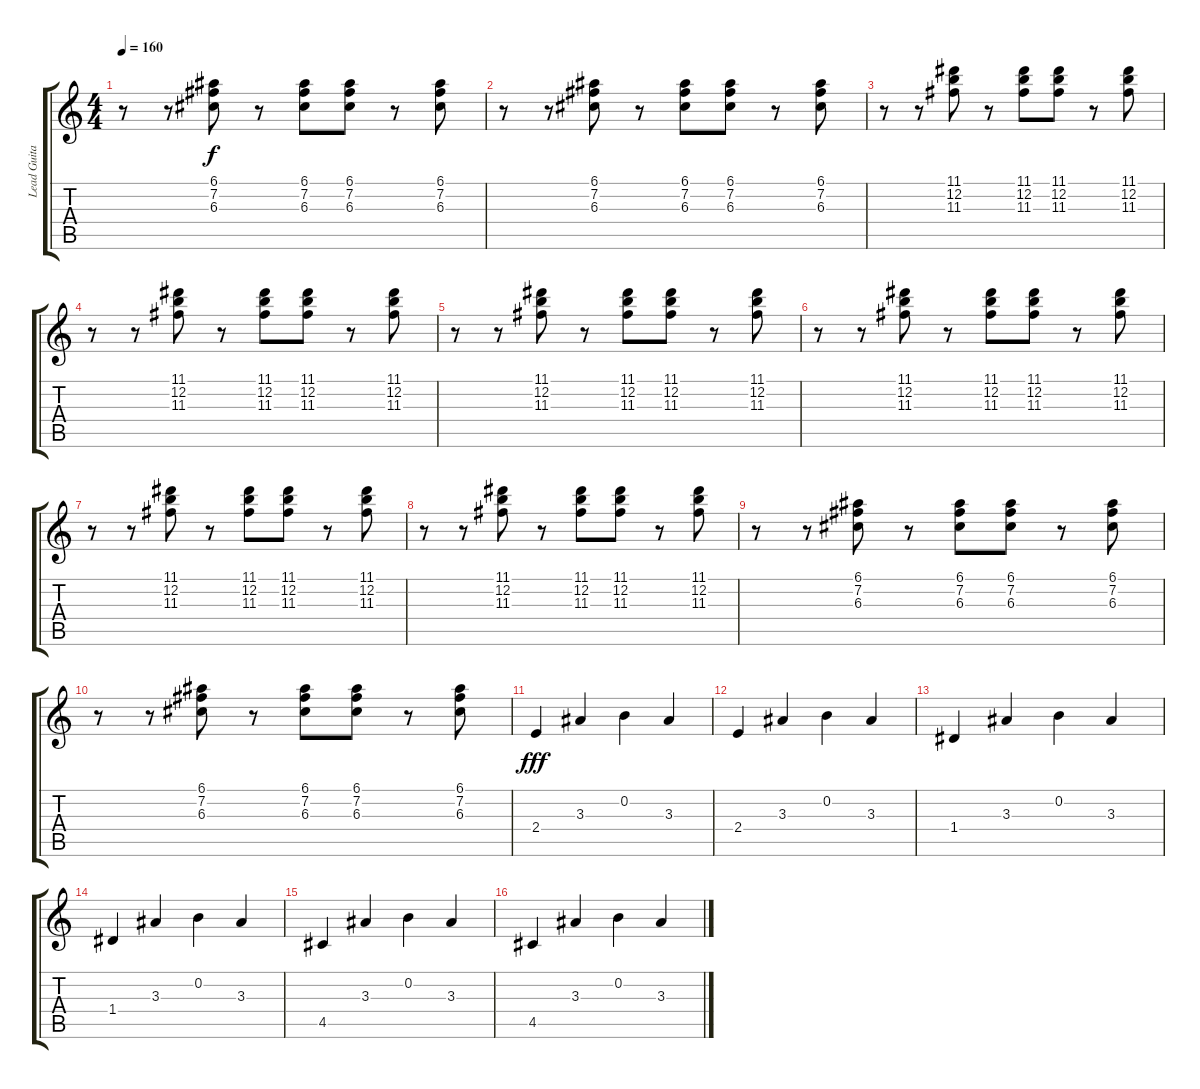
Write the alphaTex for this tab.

\track ("Lead Guitar" "Lead Guita") {instrument electricguitarmuted}
\staff {score tabs}
\tuning (E4 B3 G3 D3 A2 E2) {hide}
\ts (4 4)
\tempo 160
\clef g2
\ks c
r.8{dy f} r.8 (6.1 7.2 6.3).8 r.8 (6.1 7.2 6.3).8 (6.1 7.2 6.3).8 r.8 (6.1 7.2 6.3).8 |
r.8 r.8 (6.1 7.2 6.3).8 r.8 (6.1 7.2 6.3).8 (6.1 7.2 6.3).8 r.8 (6.1 7.2 6.3).8 |
r.8 r.8 (11.1 12.2 11.3).8 r.8 (11.1 12.2 11.3).8 (11.1 12.2 11.3).8 r.8 (11.1 12.2 11.3).8 |
r.8 r.8 (11.1 12.2 11.3).8 r.8 (11.1 12.2 11.3).8 (11.1 12.2 11.3).8 r.8 (11.1 12.2 11.3).8 |
r.8 r.8 (11.1 12.2 11.3).8 r.8 (11.1 12.2 11.3).8 (11.1 12.2 11.3).8 r.8 (11.1 12.2 11.3).8 |
r.8 r.8 (11.1 12.2 11.3).8 r.8 (11.1 12.2 11.3).8 (11.1 12.2 11.3).8 r.8 (11.1 12.2 11.3).8 |
r.8 r.8 (11.1 12.2 11.3).8 r.8 (11.1 12.2 11.3).8 (11.1 12.2 11.3).8 r.8 (11.1 12.2 11.3).8 |
r.8 r.8 (11.1 12.2 11.3).8 r.8 (11.1 12.2 11.3).8 (11.1 12.2 11.3).8 r.8 (11.1 12.2 11.3).8 |
r.8 r.8 (6.1 7.2 6.3).8 r.8 (6.1 7.2 6.3).8 (6.1 7.2 6.3).8 r.8 (6.1 7.2 6.3).8 |
r.8 r.8 (6.1 7.2 6.3).8 r.8 (6.1 7.2 6.3).8 (6.1 7.2 6.3).8 r.8 (6.1 7.2 6.3).8 |
2.4.4{dy fff} 3.3.4 0.2.4 3.3.4 |
2.4.4 3.3.4 0.2.4 3.3.4 |
1.4.4 3.3.4 0.2.4 3.3.4 |
1.4.4 3.3.4 0.2.4 3.3.4 |
4.5.4 3.3.4 0.2.4 3.3.4 |
4.5.4 3.3.4 0.2.4 3.3.4
